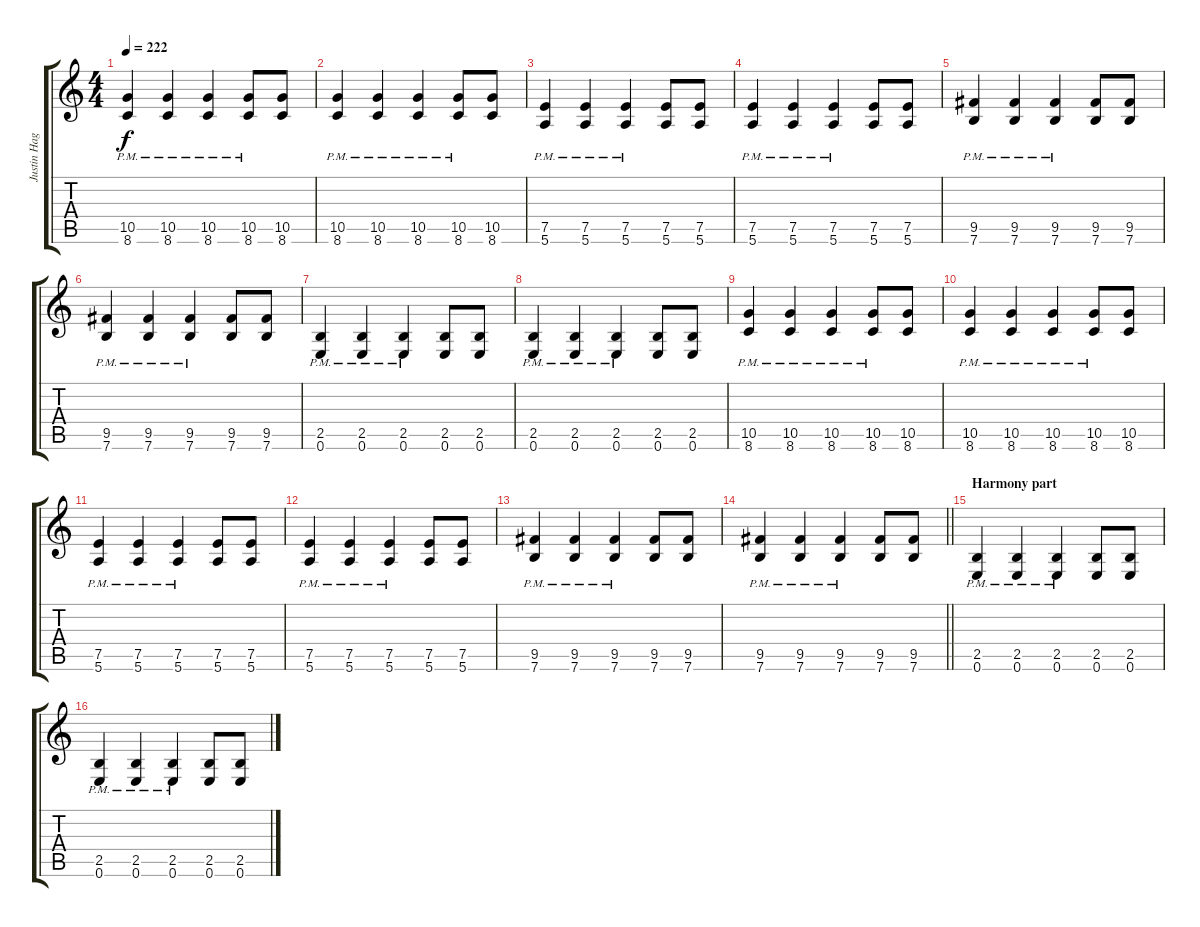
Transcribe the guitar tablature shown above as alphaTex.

\track ("Justin Hagberg (3 Inches of Blood)" "Justin Hag") {instrument distortionguitar}
\staff {score tabs}
\tuning (E4 B3 G3 D3 A2 E2) {hide}
\ts (4 4)
\tempo 222
\clef g2
\ks c
(10.5{pm} 8.6{pm}).4{dy f} (10.5{pm} 8.6{pm}).4 (10.5{pm} 8.6{pm}).4 (10.5{pm} 8.6{pm}).8 (10.5 8.6).8 |
(10.5{pm} 8.6{pm}).4 (10.5{pm} 8.6{pm}).4 (10.5{pm} 8.6{pm}).4 (10.5{pm} 8.6{pm}).8 (10.5 8.6).8 |
(7.5{pm} 5.6{pm}).4 (7.5{pm} 5.6{pm}).4 (7.5{pm} 5.6{pm}).4 (7.5 5.6).8 (7.5 5.6).8 |
(7.5{pm} 5.6{pm}).4 (7.5{pm} 5.6{pm}).4 (7.5{pm} 5.6{pm}).4 (7.5 5.6).8 (7.5 5.6).8 |
(9.5{pm} 7.6{pm}).4 (9.5{pm} 7.6{pm}).4 (9.5{pm} 7.6{pm}).4 (9.5 7.6).8 (9.5 7.6).8 |
(9.5{pm} 7.6{pm}).4 (9.5{pm} 7.6{pm}).4 (9.5{pm} 7.6{pm}).4 (9.5 7.6).8 (9.5 7.6).8 |
(2.5{pm} 0.6{pm}).4 (2.5{pm} 0.6{pm}).4 (2.5{pm} 0.6{pm}).4 (2.5 0.6).8 (2.5 0.6).8 |
(2.5{pm} 0.6{pm}).4 (2.5{pm} 0.6{pm}).4 (2.5{pm} 0.6{pm}).4 (2.5 0.6).8 (2.5 0.6).8 |
(10.5{pm} 8.6{pm}).4 (10.5{pm} 8.6{pm}).4 (10.5{pm} 8.6{pm}).4 (10.5{pm} 8.6{pm}).8 (10.5 8.6).8 |
(10.5{pm} 8.6{pm}).4 (10.5{pm} 8.6{pm}).4 (10.5{pm} 8.6{pm}).4 (10.5{pm} 8.6{pm}).8 (10.5 8.6).8 |
(7.5{pm} 5.6{pm}).4 (7.5{pm} 5.6{pm}).4 (7.5{pm} 5.6{pm}).4 (7.5 5.6).8 (7.5 5.6).8 |
(7.5{pm} 5.6{pm}).4 (7.5{pm} 5.6{pm}).4 (7.5{pm} 5.6{pm}).4 (7.5 5.6).8 (7.5 5.6).8 |
(9.5{pm} 7.6{pm}).4 (9.5{pm} 7.6{pm}).4 (9.5{pm} 7.6{pm}).4 (9.5 7.6).8 (9.5 7.6).8 |
\barLineRight lightlight
(9.5{pm} 7.6{pm}).4 (9.5{pm} 7.6{pm}).4 (9.5{pm} 7.6{pm}).4 (9.5 7.6).8 (9.5 7.6).8 |
\section ("" "Harmony part")
(2.5{pm} 0.6{pm}).4{volume 11} (2.5{pm} 0.6{pm}).4 (2.5{pm} 0.6{pm}).4 (2.5 0.6).8 (2.5 0.6).8 |
(2.5{pm} 0.6{pm}).4 (2.5{pm} 0.6{pm}).4 (2.5{pm} 0.6{pm}).4 (2.5 0.6).8 (2.5 0.6).8
